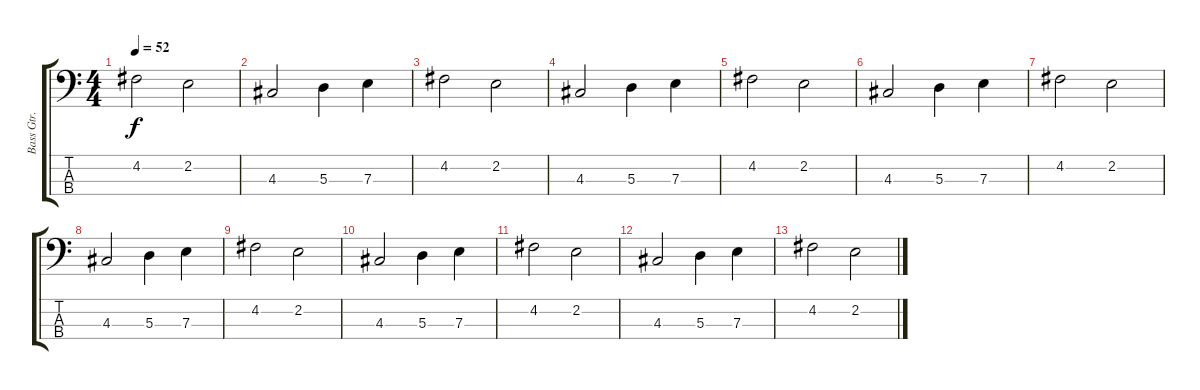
\track ("Bass Gtr." "Bass Gtr.") {instrument electricbassfinger}
\staff {score tabs}
\tuning (G2 D2 A1 E1) {hide}
\ts (4 4)
\tempo 52
\clef f4
\ks c
4.2.2{dy f} 2.2.2 |
4.3.2 5.3.4 7.3.4 |
4.2.2 2.2.2 |
4.3.2 5.3.4 7.3.4 |
4.2.2 2.2.2 |
4.3.2 5.3.4 7.3.4 |
4.2.2 2.2.2 |
4.3.2 5.3.4 7.3.4 |
4.2.2 2.2.2 |
4.3.2 5.3.4 7.3.4 |
4.2.2 2.2.2 |
4.3.2 5.3.4 7.3.4 |
4.2.2 2.2.2
